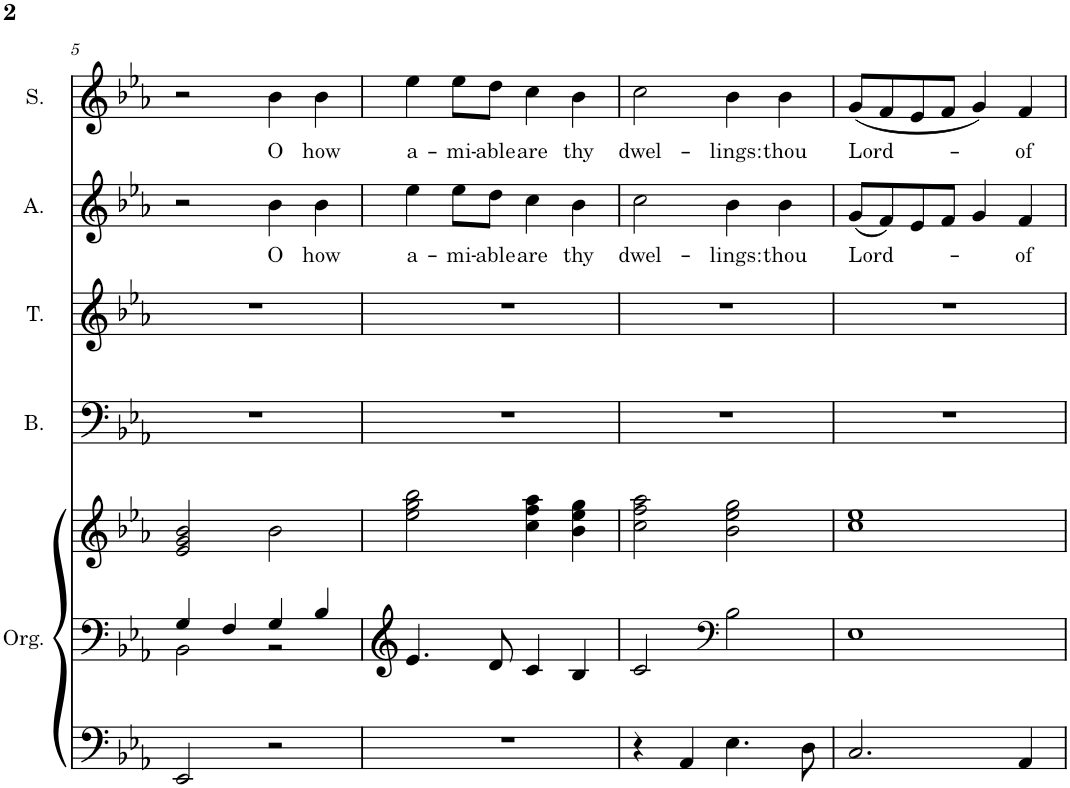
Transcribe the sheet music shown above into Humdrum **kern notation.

**kern	**kern	**kern	**kern	**kern	**kern	**text	**kern	**text
*part7	*part6	*part5	*part4	*part3	*part2	*part2	*part1	*part1
*staff7	*staff6	*staff5	*staff4	*staff3	*staff2	*staff2	*staff1	*staff1
*I"Pipe Organ	*I"Org.	*I"Pipe Organ	*I"B.	*I"T.	*I"A.	*	*I"S.	*
*I'P Org	*I'Org.	*I'P Org	*I'B.	*I'T.	*I'A.	*	*I'S.	*
!!LO:PB:g=z
*clefF4	*clefF4	*clefG2	*clefF4	*clefG2	*clefG2	*	*clefG2	*
*k[b-e-a-]	*k[b-e-a-]	*k[b-e-a-]	*k[b-e-a-]	*k[b-e-a-]	*k[b-e-a-]	*	*k[b-e-a-]	*
*M4/4	*M4/4	*M4/4	*M4/4	*M4/4	*M4/4	*	*M4/4	*
=5	=5	=5	=5	=5	=5	=5	=5	=5
*	*^	*	*	*	*	*	*	*
2EE-/	4G/	2BB-\	2e-/ 2g/ 2b-/	1r	1r	2r	.	2r	.
.	4F/	.	.	.	.	.	.	.	.
!	!	!	!	!	!	!	!LO:LY:b	!	!LO:LY:b
2r	4G/	2r	2b-\	.	.	4b-\	O	4b-\	O
!	!	!	!	!	!	!	!LO:LY:b	!	!LO:LY:b
.	4B-/	.	.	.	.	4b-\	how	4b-\	how
*	*v	*v	*	*	*	*	*	*	*
=6	=6	=6	=6	=6	=6	=6	=6	=6
!	!	!	!	!	!	!LO:LY:b	!	!LO:LY:b
1r	4.e-/	2ee-\ 2gg\ 2bb-\	1r	1r	4ee-\	a-	4ee-\	a-
!	!	!	!	!	!	!LO:LY:b	!	!LO:LY:b
.	.	.	.	.	8ee-\L	-mi-	8ee-\L	-mi-
!	!	!	!	!	!	!LO:LY:b	!	!LO:LY:b
.	8d/	.	.	.	8dd\J	-able	8dd\J	-able
!	!	!	!	!	!	!LO:LY:b	!	!LO:LY:b
.	4c/	4cc\ 4ff\ 4aa-\	.	.	4cc\	are	4cc\	are
!	!	!	!	!	!	!LO:LY:b	!	!LO:LY:b
.	4B-/	4b-\ 4ee-\ 4gg\	.	.	4b-\	thy	4b-\	thy
=7	=7	=7	=7	=7	=7	=7	=7	=7
!	!	!	!	!	!	!LO:LY:b	!	!LO:LY:b
4r	2c/	2cc\ 2ff\ 2aa-\	1r	1r	2cc\	dwel-	2cc\	dwel-
4AA-/	.	.	.	.	.	.	.	.
*	*clefF4	*	*	*	*	*	*	*
!	!	!	!	!	!	!LO:LY:b	!	!LO:LY:b
4.E-\	2B-\	2b-\ 2ee-\ 2gg\	.	.	4b-\	-lings:	4b-\	-lings:
!	!	!	!	!	!	!LO:LY:b	!	!LO:LY:b
.	.	.	.	.	4b-\	thou	4b-\	thou
8D\	.	.	.	.	.	.	.	.
=8	=8	=8	=8	=8	=8	=8	=8	=8
!	!	!	!	!	!	!LO:LY:b	!	!LO:LY:b
2.C/	1E-	1cc 1ee-	1r	1r	(8g/L	Lord-	(8g/L	Lord-
.	.	.	.	.	8f/)	.	8f/	.
.	.	.	.	.	8e-/	.	8e-/	.
.	.	.	.	.	8f/J	.	8f/J	.
.	.	.	.	.	4g/	.	4g/)	.
!	!	!	!	!	!	!LO:LY:b	!	!LO:LY:b
4AA-/	.	.	.	.	4f/	-of	4f/	-of
=	=	=	=	=	=	=	=	=
*-	*-	*-	*-	*-	*-	*-	*-	*-
